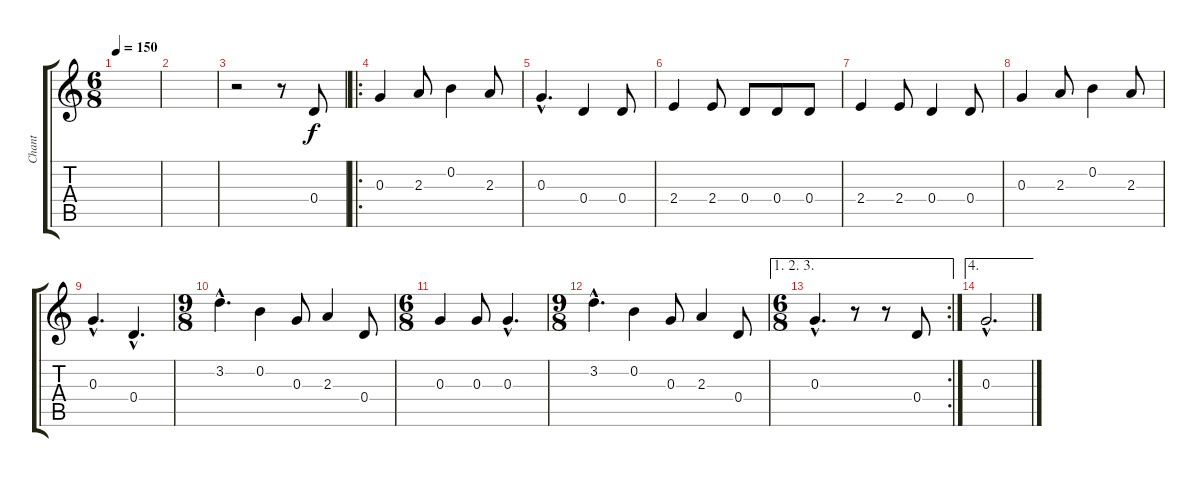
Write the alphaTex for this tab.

\track ("Chant" "Chant") {instrument electricguitarjazz}
\staff {score tabs}
\tuning (E4 B3 G3 D3 A2 E2) {hide}
\ts (6 8)
\tempo 150
\clef g2
\ks c
|
|
r.2 r.8 0.4.8 |
\ro
0.3.4 2.3.8 0.2.4 2.3.8 |
0.3{hac}.4{d} 0.4.4 0.4.8 |
2.4.4 2.4.8 0.4.8 0.4.8 0.4.8 |
2.4.4 2.4.8 0.4.4 0.4.8 |
0.3.4 2.3.8 0.2.4 2.3.8 |
0.3{hac}.4{d} 0.4{hac}.4{d} |
\ts (9 8)
3.2{hac}.4{d} 0.2.4 0.3.8 2.3.4 0.4.8 |
\ts (6 8)
0.3.4 0.3.8 0.3{hac}.4{d} |
\ts (9 8)
3.2{hac}.4{d} 0.2.4 0.3.8 2.3.4 0.4.8 |
\ae (1 2 3)
\rc 2
\ts (6 8)
0.3{hac}.4{d} r.8 r.8 0.4.8 |
\ae 4
0.3{hac}.2{d}
